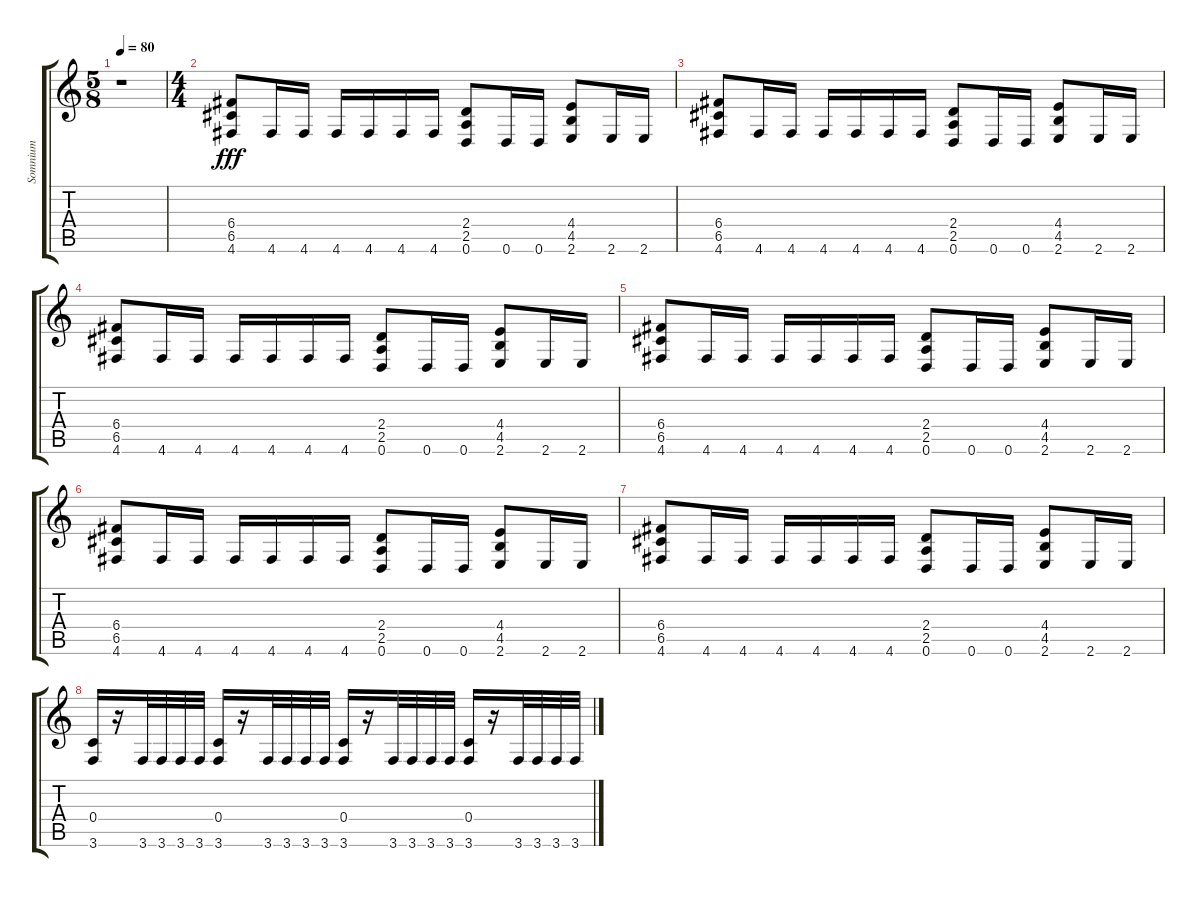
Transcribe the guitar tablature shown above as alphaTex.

\track ("Somnium" "Somnium") {instrument distortionguitar}
\staff {score tabs}
\tuning (D4 A3 F3 C3 G2 D2) {hide}
\ts (5 8)
\tempo 80
\clef g2
\ks c
r.1{dy fff instrument distortionguitar} |
\ts (4 4)
(6.4 6.5 4.6).8 4.6.16 4.6.16 4.6.16 4.6.16 4.6.16 4.6.16 (2.4 2.5 0.6).8 0.6.16 0.6.16 (4.4 4.5 2.6).8 2.6.16 2.6.16 |
(6.4 6.5 4.6).8 4.6.16 4.6.16 4.6.16 4.6.16 4.6.16 4.6.16 (2.4 2.5 0.6).8 0.6.16 0.6.16 (4.4 4.5 2.6).8 2.6.16 2.6.16 |
(6.4 6.5 4.6).8 4.6.16 4.6.16 4.6.16 4.6.16 4.6.16 4.6.16 (2.4 2.5 0.6).8 0.6.16 0.6.16 (4.4 4.5 2.6).8 2.6.16 2.6.16 |
(6.4 6.5 4.6).8 4.6.16 4.6.16 4.6.16 4.6.16 4.6.16 4.6.16 (2.4 2.5 0.6).8 0.6.16 0.6.16 (4.4 4.5 2.6).8 2.6.16 2.6.16 |
(6.4 6.5 4.6).8 4.6.16 4.6.16 4.6.16 4.6.16 4.6.16 4.6.16 (2.4 2.5 0.6).8 0.6.16 0.6.16 (4.4 4.5 2.6).8 2.6.16 2.6.16 |
(6.4 6.5 4.6).8 4.6.16 4.6.16 4.6.16 4.6.16 4.6.16 4.6.16 (2.4 2.5 0.6).8 0.6.16 0.6.16 (4.4 4.5 2.6).8 2.6.16 2.6.16 |
(0.4 3.6).16 r.16 3.6.32 3.6.32 3.6.32 3.6.32 (0.4 3.6).16 r.16 3.6.32 3.6.32 3.6.32 3.6.32 (0.4 3.6).16 r.16 3.6.32 3.6.32 3.6.32 3.6.32 (0.4 3.6).16 r.16 3.6.32 3.6.32 3.6.32 3.6.32
